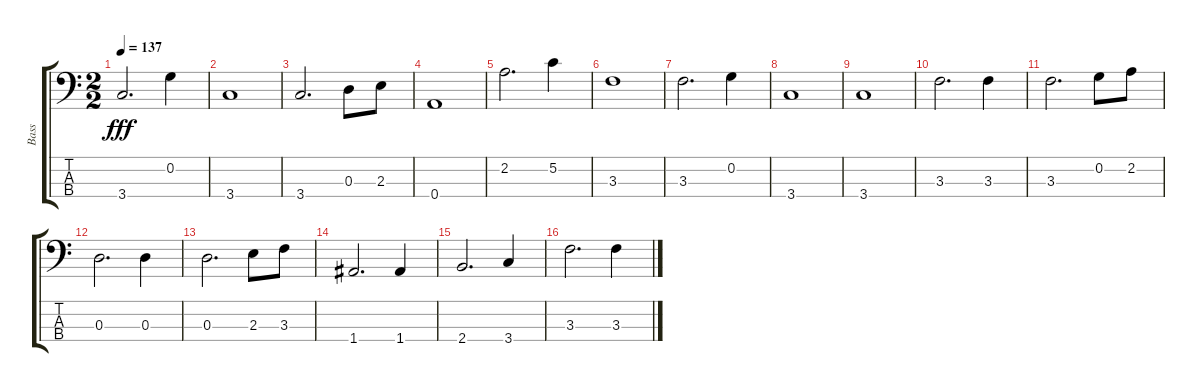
\track ("Bass" "Bass") {instrument electricbassfinger}
\staff {score tabs}
\tuning (C-1 G2 D2 A1) {hide}
\ts (2 2)
\tempo 137
\clef f4
\ks c
3.4.2{d dy fff} 0.2.4 |
3.4.1 |
3.4.2{d} 0.3.8 2.3.8 |
0.4.1 |
2.2.2{d} 5.2.4 |
3.3.1 |
3.3.2{d} 0.2.4 |
3.4.1 |
3.4.1 |
3.3.2{d} 3.3.4 |
3.3.2{d} 0.2.8 2.2.8 |
0.3.2{d} 0.3.4 |
0.3.2{d} 2.3.8 3.3.8 |
1.4.2{d} 1.4.4 |
2.4.2{d} 3.4.4 |
3.3.2{d} 3.3.4
